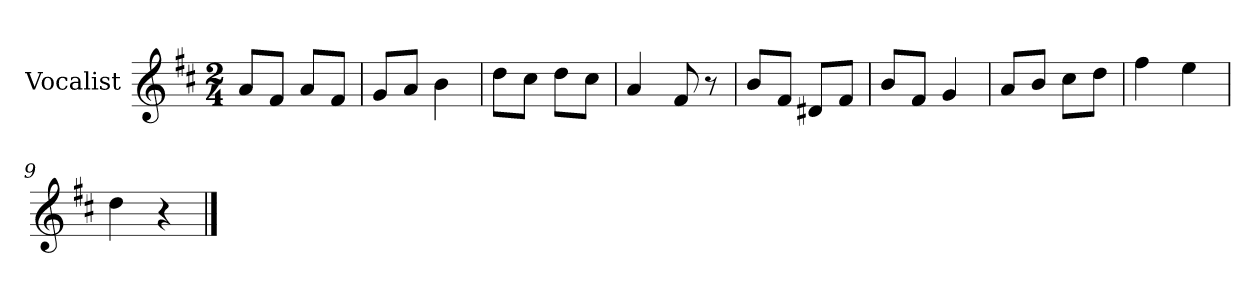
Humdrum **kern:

**kern
*part1
*staff1
*I"Vocalist
*k[f#c#]
*D:
*M2/4
=1
8aL
8f#J
8aL
8f#J
=2
8gL
8aJ
4b
=3
8ddL
8cc#J
8ddL
8cc#J
=4
4a
8f#
8r
=5
8bL
8f#J
8d#XL
8f#J
=6
8bL
8f#J
4g
=7
8aL
8bJ
8cc#L
8ddJ
=8
4ff#
4ee
=9
4dd
4r
==
*-
